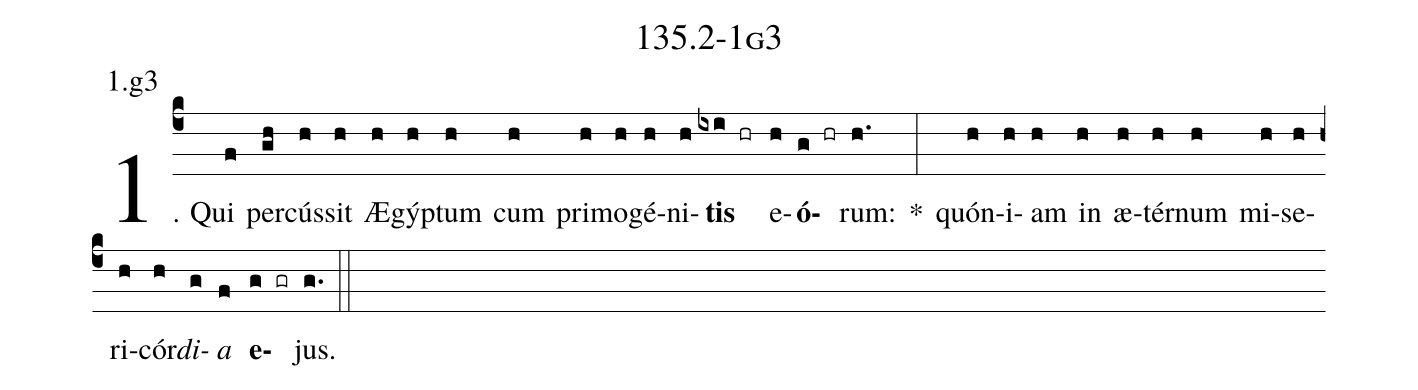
name: 135.2-1g3;
annotation: 1.g3;
%%
(c4)1. Qui(f) per(gh)cús(h)sit(h) Æ(h)gýp(h)tum(h) cum(h) pri(h)mo(h)gé(h)ni(h)<b>tis</b>(ixi hr) e(h)<b>ó</b>(g hr)rum:(h.) *(:) quón(h)i(h)am(h) in(h) æ(h)tér(h)num(h) mi(h)se(h)ri(h)cór(h)<i>di</i>(g)<i>a</i>(f) <b>e</b>(g gr)jus.(g.) (::)
